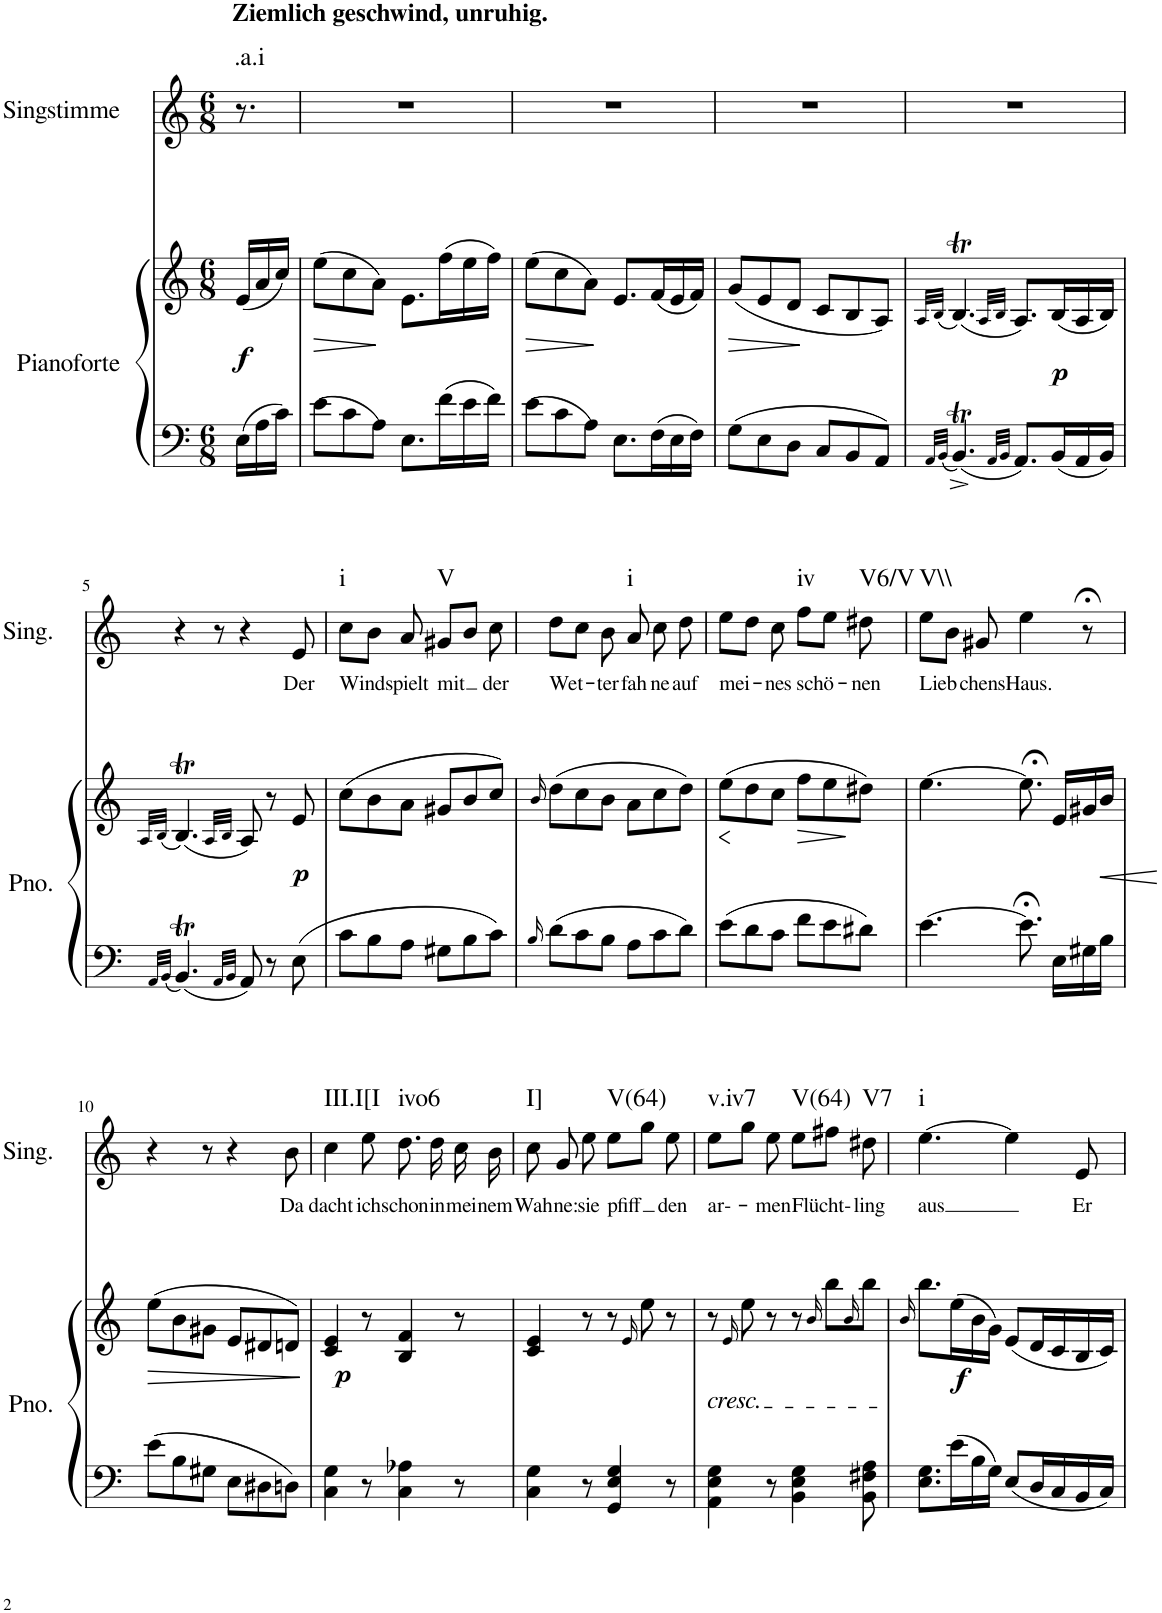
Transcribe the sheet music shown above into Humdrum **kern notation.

**kern	**kern	**dynam	**kern	**text	**harte
*part2	*part2	*part2	*part1	*part1	*part1
*staff3	*staff2	*staff2/3	*staff1	*staff1	*
*I"Pianoforte	*	*	*I"Singstimme	*	*
*I'Pno.	*	*	*I'Sing.	*	*
*clefF4	*clefG2	*	*clefG2	*	*
*k[]	*k[]	*	*k[]	*	*
*M6/8	*M6/8	*	*M6/8	*	*
=	=	=	=	=	=
!	!	!	!LO:TX:a:B:t=Ziemlich geschwind, unruhig.	!	!
!	!	!LO:DY:b	!	!	!LO:H:kt=.a.i
16E\LL	(16e/LL	f	8.r	.	N
16A\	16a/	.	.	.	.
16c\JJ	16cc/JJ)	.	.	.	.
=1	=1	=1	=1	=1	=1
!	!	!LO:HP:b	!	!	!
8e\L	(8ee\L	>	2.r	.	.
8c\	8cc\	.	.	.	.
8A\J	8a\J)	.	.	.	.
8.E\L	8.e\L	.	.	.	.
16f\L	(16ff\L	.	.	.	.
16e\	16ee\	.	.	.	.
16f\JJ	16ff\JJ)	.	.	.	.
.	.	]	.	.	.
=2	=2	=2	=2	=2	=2
!	!	!LO:HP:b	!	!	!
8e\L	(8ee\L	>	2.r	.	.
8c\	8cc\	.	.	.	.
8A\J	8a\J)	.	.	.	.
8.E\L	8.e/L	.	.	.	.
16F\L	(16f/L	.	.	.	.
16E\	16e/	.	.	.	.
16F\JJ	16f/JJ)	.	.	.	.
.	.	]	.	.	.
=3	=3	=3	=3	=3	=3
!	!	!LO:HP:b	!	!	!
8G\L	(8g/L	>	2.r	.	.
8E\	8e/	.	.	.	.
8D\J	8d/J	.	.	.	.
8C/L	8c/L	.	.	.	.
8BB/	8B/	.	.	.	.
8AA/J	8A/J)	.	.	.	.
.	.	]	.	.	.
=4	=4	=4	=4	=4	=4
32qAA/LLL	32qA/LLL	.	.	.	.
32qBB/JJJ	(32qB/JJJ	.	.	.	.
4.BBt^/	(4.Bt/)	.	2.r	.	.
32qAA/LLL	32qA/LLL	.	.	.	.
32qBB/JJJ	32qB/JJJ	.	.	.	.
8.AA/L	8.A/L)	.	.	.	.
!	!	!LO:DY:b	!	!	!
16BB/L	(16B/L	p	.	.	.
16AA/	16A/	.	.	.	.
16BB/JJ	16B/JJ)	.	.	.	.
!!LO:LB:g=z
=5	=5	=5	=5	=5	=5
32qAA/LLL	32qA/LLL	.	.	.	.
32qBB/JJJ	(32qB/JJJ	.	.	.	.
4.BBt/	(4.Bt/)	.	4r	.	.
.	.	.	8r	.	.
32qAA/LLL	32qA/LLL	.	.	.	.
32qBB/JJJ	32qB/JJJ	.	.	.	.
8AA/	8A/)	.	4r	.	.
8r	8r	.	.	.	.
!	!	!LO:DY:b	!	!LO:LY:b	!
8E\	8e/	p	8e/	Der	.
=6	=6	=6	=6	=6	=6
!	!	!	!	!LO:LY:b	!LO:H:kt=i
8c\L	(8cc\L	.	8cc\L	Wind	N
8B\	8b\	.	8b\J	.	.
!	!	!	!	!LO:LY:b	!
8A\J	8a\J	.	8a/	spielt	.
!	!	!	!	!LO:LY:b	!LO:H:kt=V
8G#X\L	8g#X/L	.	8g#X/L	mit	N
8B\	8b/	.	8b/J	.	.
!	!	!	!	!LO:LY:b	!
8c\J	8cc/J)	.	8cc\	der	.
=7	=7	=7	=7	=7	=7
16qB/	16qb/	.	.	.	.
!	!	!	!	!LO:LY:b	!
8d\L	(8dd\L	.	8dd\L	Wet-	.
8c\	8cc\	.	8cc\J	.	.
!	!	!	!	!LO:LY:b	!
8B\J	8b\J	.	8b\	-ter	.
!	!	!	!	!LO:LY:b	!LO:H:kt=i
8A\L	8a\L	.	8a/	fah-	N
!	!	!	!	!LO:LY:b	!
8c\	8cc\	.	8cc\	-ne	.
!	!	!	!	!LO:LY:b	!
8d\J	8dd\J)	.	8dd\	auf	.
=8	=8	=8	=8	=8	=8
!	!	!LO:HP:b	!	!LO:LY:b	!
8e\L	(8ee\L	<	8ee\L	mei-	.
8d\	8dd\	.	8dd\J	.	.
!	!	!	!	!LO:LY:b	!
8c\J	8cc\J	.	8cc\	-nes	.
!	!	!LO:HP:b	!	!LO:LY:b	!LO:H:kt=iv
8f\L	8ff\L	>	8ff\L	schö-	N
8e\	8ee\	.	8ee\J	.	.
!	!	!	!	!LO:LY:b	!LO:H:kt=V6/V
8d#X\J	8dd#X\J)	.	8dd#X\	-nen	N
.	.	[ ]	.	.	.
=9	=9	=9	=9	=9	=9
!	!	!	!	!LO:LY:b	!LO:H:kt=V\\
[4.e\	[4.ee\	.	8ee\L	Lieb-	N
.	.	.	8b\J	.	.
!	!	!	!	!LO:LY:b	!
.	.	.	8g#X/	-chens	.
!	!	!	!	!LO:LY:b	!
8.e;<\]	8.ee;<\]	.	4ee\	Haus.	.
16E\LL	16e/LL	.	.	.	.
16G#X\	16g#X/	.	8r;<	.	.
!	!	!LO:HP:b	!	!	!
16B\JJ	16b/JJ	<	.	.	.
.	.	[	.	.	.
!!LO:LB:g=z
=10	=10	=10	=10	=10	=10
!	!	!LO:HP:b	!	!	!
8e\L	(8ee\L	>	4r	.	.
8B\	8b\	.	.	.	.
8G#X\J	8g#X\J	.	8r	.	.
8E\L	8e/L	.	4r	.	.
8D#X\	8d#X/	.	.	.	.
!	!	!	!	!LO:LY:b	!
8Dn\J	8dn/J)	.	8b\	Da	.
.	.	]	.	.	.
=11	=11	=11	=11	=11	=11
!	!	!LO:DY:b	!	!LO:LY:b	!LO:H:kt=III.I[I
4C\ 4G\	4c/ 4e/	p	4cc\	dacht	N
!	!	!	!	!LO:LY:b	!
8r	8r	.	8ee\	ich	.
!	!	!	!	!LO:LY:b	!LO:H:kt=ivo6
4C\ 4A-X\	4B/ 4f/	.	8.dd\	schon	N
!	!	!	!	!LO:LY:b	!
.	.	.	16dd\	in	.
!	!	!	!	!LO:LY:b	!
8r	8r	.	16cc\	mei-	.
!	!	!	!	!LO:LY:b	!
.	.	.	16b\	-nem	.
=12	=12	=12	=12	=12	=12
!	!	!	!	!LO:LY:b	!LO:H:kt=I]
4C\ 4G\	4c/ 4e/	.	8cc\	Wah-	N
!	!	!	!	!LO:LY:b	!
.	.	.	8g/	-ne:	.
!	!	!	!	!LO:LY:b	!
8r	8r	.	8ee\	sie	.
!	!	!	!	!LO:LY:b	!LO:H:kt=V(64)
4GG/ 4E/ 4G/	8r	.	8ee\L	pfiff	N
.	16qe/	.	.	.	.
.	8ee\	.	8gg\J	.	.
!	!	!	!	!LO:LY:b	!
8r	8r	.	8ee\	den	.
=13	=13	=13	=13	=13	=13
!	!LO:TX:b:i:t=cresc.	!	!	!	!
!	!	!	!	!LO:LY:b	!LO:H:kt=v.iv7
4AA\ 4E\ 4G\	8r	.	8ee\L	ar--	N
.	16qe/	.	.	.	.
.	8ee\	.	8gg\J	.	.
!	!	!	!	!LO:LY:b	!
8r	8r	.	8ee\	-men	.
!	!	!	!	!LO:LY:b	!LO:H:kt=V(64)
4BB\ 4E\ 4G\	8r	.	8ee\L	Flücht--	N
.	16qb/	.	.	.	.
.	8bb\L	.	8ff#X\J	.	.
.	16qb/	.	.	.	.
!	!	!	!	!LO:LY:b	!LO:H:kt=V7
8BB\ 8F#X\ 8A\	8bb\J	.	8dd#X\	-ling	N
=14	=14	=14	=14	=14	=14
.	16qb/	.	.	.	.
!	!	!	!	!LO:LY:b	!LO:H:kt=i
8.E\ 8.G\L	8.bb\L	.	[4.ee\	aus	N
!	!	!LO:DY:b	!	!	!
16e\L	(16ee\L	f	.	.	.
16B\	16b\	.	.	.	.
16G\JJ	16g\JJ)	.	.	.	.
8E/L	(8e/L	.	4ee\]	.	.
16D/L	16d/L	.	.	.	.
16C/	16c/	.	.	.	.
!	!	!	!	!LO:LY:b	!
16BB/	16B/	.	8e/	Er	.
16C/JJ	16c/JJ)	.	.	.	.
=	=	=	=	=	=
*-	*-	*-	*-	*-	*-
